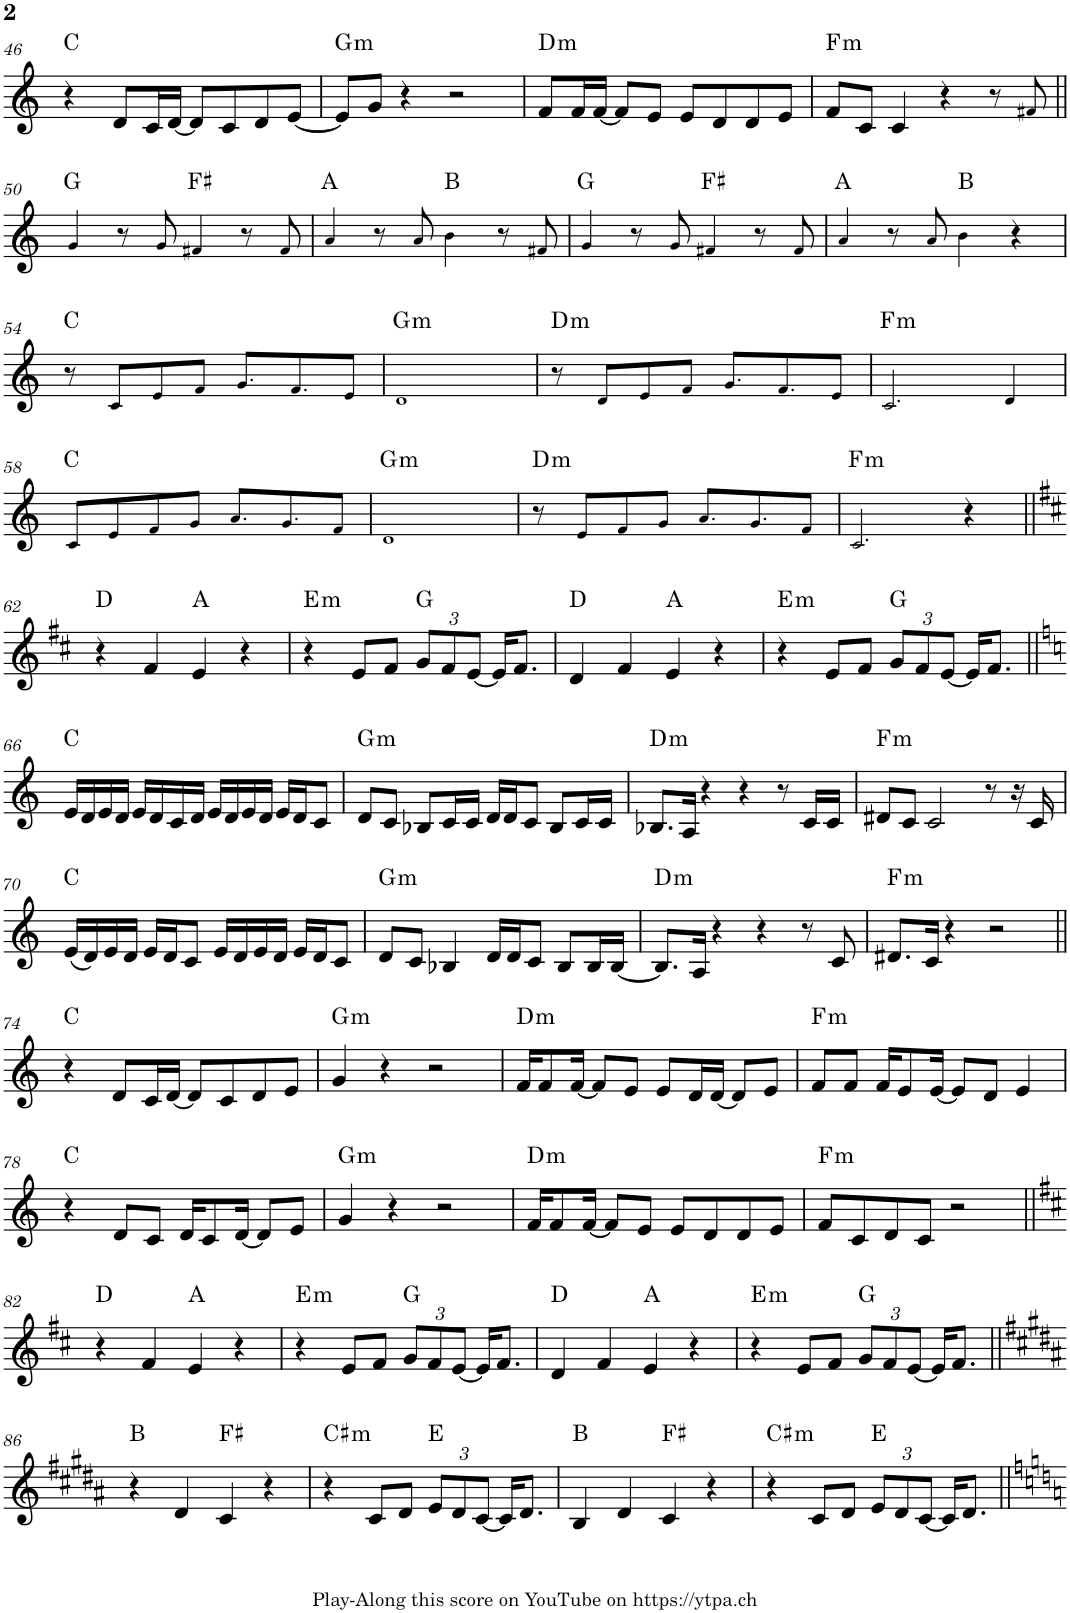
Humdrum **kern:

**kern	**harte
*part1	*part1
*staff1	*
*I"Piano	*
*I'Pno.	*
!!LO:PB:g=z
*clefG2	*
*k[]	*
*M4/4	*
=46	=46
4r	C:maj
8d/L	.
16c/L	.
[16d/JJ	.
8d/L]	.
8c/	.
8d/	.
[8e/J	.
=47	=47
!	!LO:H:kt=m
8e/L]	G:min
8g/J	.
4r	.
2r	.
=48	=48
!	!LO:H:kt=m
8f/L	D:min
16f/L	.
[16f/JJ	.
8f/L]	.
8e/J	.
8e/L	.
8d/	.
8d/	.
8e/J	.
=49	=49
!	!LO:H:kt=m
8f/L	F:min
8c/J	.
4c/	.
4r	.
8r	.
8f#X!/	.
!!LO:LB:g=z
=50||	=50||
4g!/	G:maj
8r	.
8g!/	.
4f#X!/	F#:maj
8r	.
8f#!/	.
=51	=51
4a!/	A:maj
8r	.
8a!/	.
4b!\	B:maj
8r	.
8f#X!/	.
=52	=52
4g!/	G:maj
8r	.
8g!/	.
4f#X!/	F#:maj
8r	.
8f#!/	.
=53	=53
4a!/	A:maj
8r	.
8a!/	.
4b!\	B:maj
4r	.
!!LO:LB:g=z
=54	=54
8r	C:maj
8c!/L	.
8e!/	.
8f!/J	.
8.g!/L	.
8.f!/	.
8e!/J	.
=55	=55
!	!LO:H:kt=m
1d!	G:min
=56	=56
!	!LO:H:kt=m
8r	D:min
8d!/L	.
8e!/	.
8f!/J	.
8.g!/L	.
8.f!/	.
8e!/J	.
=57	=57
!	!LO:H:kt=m
2.c!/	F:min
4d!/	.
!!LO:LB:g=z
=58	=58
8c!/L	C:maj
8e!/	.
8f!/	.
8g!/J	.
8.a!/L	.
8.g!/	.
8f!/J	.
=59	=59
!	!LO:H:kt=m
1d!	G:min
=60	=60
!	!LO:H:kt=m
8r	D:min
8e!/L	.
8f!/	.
8g!/J	.
8.a!/L	.
8.g!/	.
8f!/J	.
=61	=61
!	!LO:H:kt=m
2.c!/	F:min
4r	.
!!LO:LB:g=z
=62||	=62||
*k[f#c#]	*
4r	D:maj
4f#/	.
4e/	A:maj
4r	.
=63	=63
!	!LO:H:kt=m
4r	E:min
8e/L	.
8f#/J	.
*Xbrackettup	*
12g/L	G:maj
12f#/	.
[12e/J	.
16e/KL]	.
8.f#/J	.
=64	=64
4d/	D:maj
4f#/	.
4e/	A:maj
4r	.
=65	=65
!	!LO:H:kt=m
4r	E:min
8e/L	.
8f#/J	.
12g/L	G:maj
12f#/	.
[12e/J	.
16e/KL]	.
8.f#/J	.
!!LO:LB:g=z
=66||	=66||
*k[]	*
16e/LL	C:maj
16d/	.
16e/	.
16d/JJ	.
16e/LL	.
16d/	.
16c/	.
16d/JJ	.
16e/LL	.
16d/	.
16e/	.
16d/JJ	.
16e/LL	.
16d/J	.
8c/J	.
=67	=67
!	!LO:H:kt=m
8d/L	G:min
8c/J	.
8B-X/L	.
16c/L	.
16c/JJ	.
16d/LL	.
16d/J	.
8c/J	.
8B-/L	.
16c/L	.
16c/JJ	.
=68	=68
!	!LO:H:kt=m
8.B-X/L	D:min
16A/Jk	.
4r	.
4r	.
8r	.
16c/LL	.
16c/JJ	.
=69	=69
!	!LO:H:kt=m
8d#X/L	F:min
8c/J	.
2c/	.
8r	.
16r	.
16c/	.
!!LO:LB:g=z
=70	=70
(16e/LL	C:maj
16d/)	.
16e/	.
16d/JJ	.
16e/LL	.
16d/J	.
8c/J	.
16e/LL	.
16d/	.
16e/	.
16d/JJ	.
16e/LL	.
16d/J	.
8c/J	.
=71	=71
!	!LO:H:kt=m
8d/L	G:min
8c/J	.
4B-X/	.
16d/LL	.
16d/J	.
8c/J	.
8B-/L	.
16B-/L	.
[16B-/JJ	.
=72	=72
!	!LO:H:kt=m
8.B-/L]	D:min
16A/Jk	.
4r	.
4r	.
8r	.
8c/	.
=73	=73
!	!LO:H:kt=m
8.d#X/L	F:min
16c/Jk	.
4r	.
2r	.
!!LO:LB:g=z
=74||	=74||
4r	C:maj
8d/L	.
16c/L	.
[16d/JJ	.
8d/L]	.
8c/	.
8d/	.
8e/J	.
=75	=75
!	!LO:H:kt=m
4g/	G:min
4r	.
2r	.
=76	=76
!	!LO:H:kt=m
16f/KL	D:min
8f/	.
[16f/Jk	.
8f/L]	.
8e/J	.
8e/L	.
16d/L	.
[16d/JJ	.
8d/L]	.
8e/J	.
=77	=77
!	!LO:H:kt=m
8f/L	F:min
8f/J	.
16f/KL	.
8e/	.
[16e/Jk	.
8e/L]	.
8d/J	.
4e/	.
!!LO:LB:g=z
=78	=78
4r	C:maj
8d/L	.
8c/J	.
16d/KL	.
8c/	.
[16d/Jk	.
8d/L]	.
8e/J	.
=79	=79
!	!LO:H:kt=m
4g/	G:min
4r	.
2r	.
=80	=80
!	!LO:H:kt=m
16f/KL	D:min
8f/	.
[16f/Jk	.
8f/L]	.
8e/J	.
8e/L	.
8d/	.
8d/	.
8e/J	.
=81	=81
!	!LO:H:kt=m
8f/L	F:min
8c/	.
8d/	.
8c/J	.
2r	.
!!LO:LB:g=z
=82||	=82||
*k[f#c#]	*
4r	D:maj
4f#/	.
4e/	A:maj
4r	.
=83	=83
!	!LO:H:kt=m
4r	E:min
8e/L	.
8f#/J	.
12g/L	G:maj
12f#/	.
[12e/J	.
16e/KL]	.
8.f#/J	.
=84	=84
4d/	D:maj
4f#/	.
4e/	A:maj
4r	.
=85	=85
!	!LO:H:kt=m
4r	E:min
8e/L	.
8f#/J	.
12g/L	G:maj
12f#/	.
[12e/J	.
16e/KL]	.
8.f#/J	.
!!LO:LB:g=z
=86||	=86||
*k[f#c#g#d#a#]	*
4r	B:maj
4d#/	.
4c#/	F#:maj
4r	.
=87	=87
!	!LO:H:kt=m
4r	C#:min
8c#/L	.
8d#/J	.
12e/L	E:maj
12d#/	.
[12c#/J	.
16c#/KL]	.
8.d#/J	.
=88	=88
4B/	B:maj
4d#/	.
4c#/	F#:maj
4r	.
=89	=89
!	!LO:H:kt=m
4r	C#:min
8c#/L	.
8d#/J	.
12e/L	E:maj
12d#/	.
[12c#/J	.
16c#/KL]	.
8.d#/J	.
=||	=||
*-	*-
